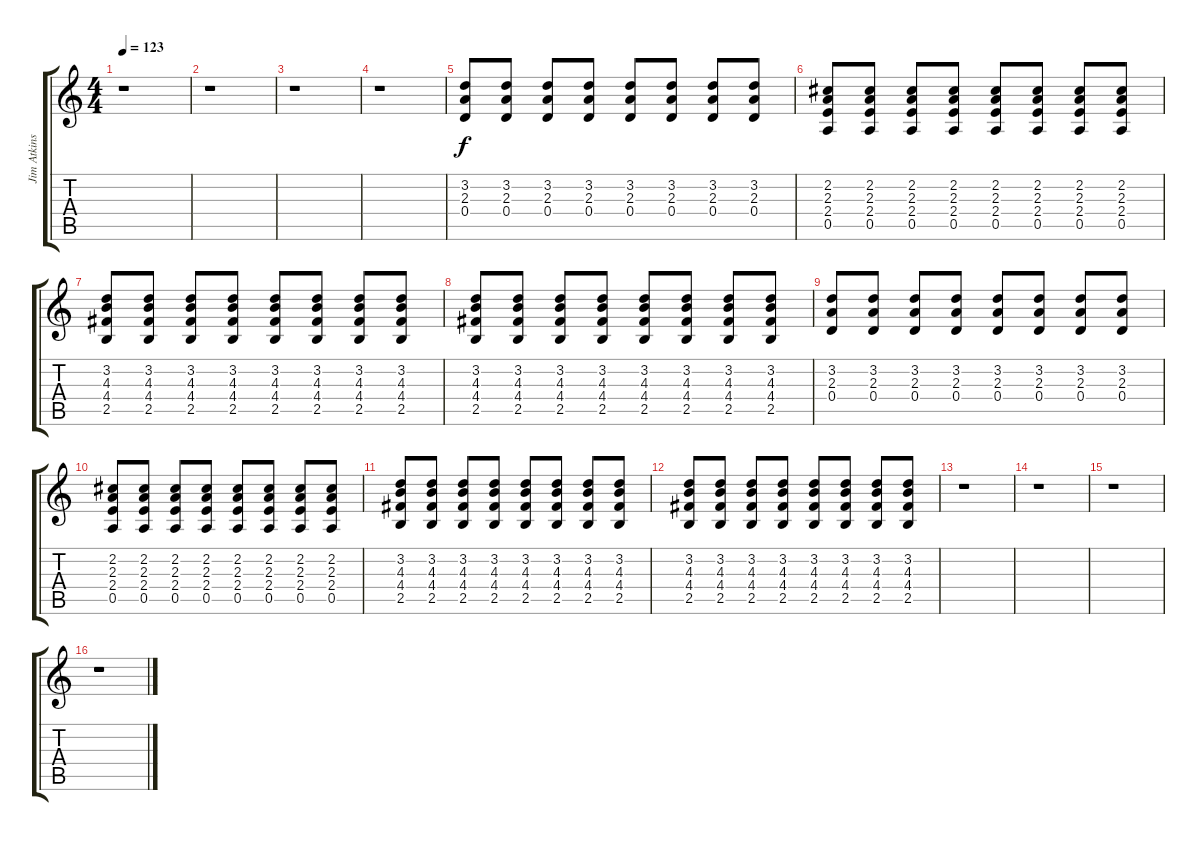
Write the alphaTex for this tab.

\track ("Jim Atkins (Distorted Guitar)" "Jim Atkins") {instrument overdrivenguitar}
\staff {score tabs}
\tuning (E4 B3 G3 D3 A2 E2) {hide}
\ts (4 4)
\tempo 123
\clef g2
\ks c
r.1{dy f} |
r.1 |
r.1 |
r.1 |
(3.2 2.3 0.4).8 (3.2 2.3 0.4).8 (3.2 2.3 0.4).8 (3.2 2.3 0.4).8 (3.2 2.3 0.4).8 (3.2 2.3 0.4).8 (3.2 2.3 0.4).8 (3.2 2.3 0.4).8 |
(2.2 2.3 2.4 0.5).8 (2.2 2.3 2.4 0.5).8 (2.2 2.3 2.4 0.5).8 (2.2 2.3 2.4 0.5).8 (2.2 2.3 2.4 0.5).8 (2.2 2.3 2.4 0.5).8 (2.2 2.3 2.4 0.5).8 (2.2 2.3 2.4 0.5).8 |
(3.2 4.3 4.4 2.5).8 (3.2 4.3 4.4 2.5).8 (3.2 4.3 4.4 2.5).8 (3.2 4.3 4.4 2.5).8 (3.2 4.3 4.4 2.5).8 (3.2 4.3 4.4 2.5).8 (3.2 4.3 4.4 2.5).8 (3.2 4.3 4.4 2.5).8 |
(3.2 4.3 4.4 2.5).8 (3.2 4.3 4.4 2.5).8 (3.2 4.3 4.4 2.5).8 (3.2 4.3 4.4 2.5).8 (3.2 4.3 4.4 2.5).8 (3.2 4.3 4.4 2.5).8 (3.2 4.3 4.4 2.5).8 (3.2 4.3 4.4 2.5).8 |
(3.2 2.3 0.4).8 (3.2 2.3 0.4).8 (3.2 2.3 0.4).8 (3.2 2.3 0.4).8 (3.2 2.3 0.4).8 (3.2 2.3 0.4).8 (3.2 2.3 0.4).8 (3.2 2.3 0.4).8 |
(2.2 2.3 2.4 0.5).8 (2.2 2.3 2.4 0.5).8 (2.2 2.3 2.4 0.5).8 (2.2 2.3 2.4 0.5).8 (2.2 2.3 2.4 0.5).8 (2.2 2.3 2.4 0.5).8 (2.2 2.3 2.4 0.5).8 (2.2 2.3 2.4 0.5).8 |
(3.2 4.3 4.4 2.5).8 (3.2 4.3 4.4 2.5).8 (3.2 4.3 4.4 2.5).8 (3.2 4.3 4.4 2.5).8 (3.2 4.3 4.4 2.5).8 (3.2 4.3 4.4 2.5).8 (3.2 4.3 4.4 2.5).8 (3.2 4.3 4.4 2.5).8 |
(3.2 4.3 4.4 2.5).8 (3.2 4.3 4.4 2.5).8 (3.2 4.3 4.4 2.5).8 (3.2 4.3 4.4 2.5).8 (3.2 4.3 4.4 2.5).8 (3.2 4.3 4.4 2.5).8 (3.2 4.3 4.4 2.5).8 (3.2 4.3 4.4 2.5).8 |
r.1 |
r.1 |
r.1 |
r.1
